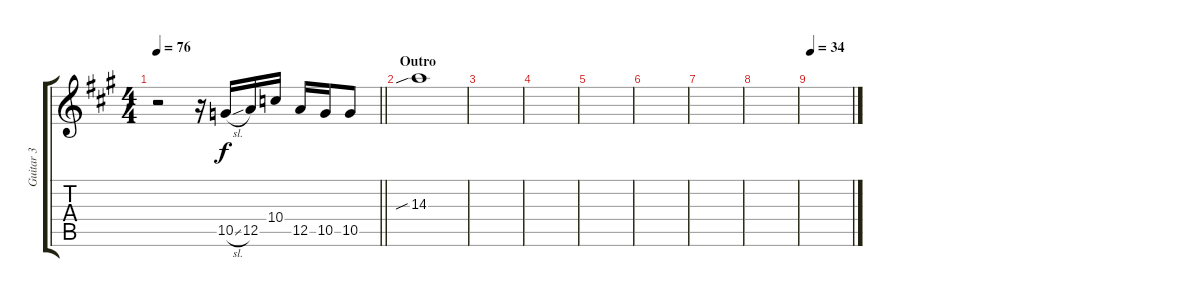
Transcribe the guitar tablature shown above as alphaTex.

\track ("Guitar 3" "Guitar 3") {instrument electricguitarclean}
\staff {score tabs}
\tuning (E4 B3 G3 D3 A2 E2) {hide}
\ts (4 4)
\tempo 76
\clef g2
\barLineRight lightlight
\ks a
r.2{dy f} r.16 10.5{sl}.16 12.5.16 10.4.16 12.5.16 10.5.16 10.5.8 |
\section ("" "Outro")
14.3{sib}.1 |
|
|
|
|
|
|
\tempo 34
